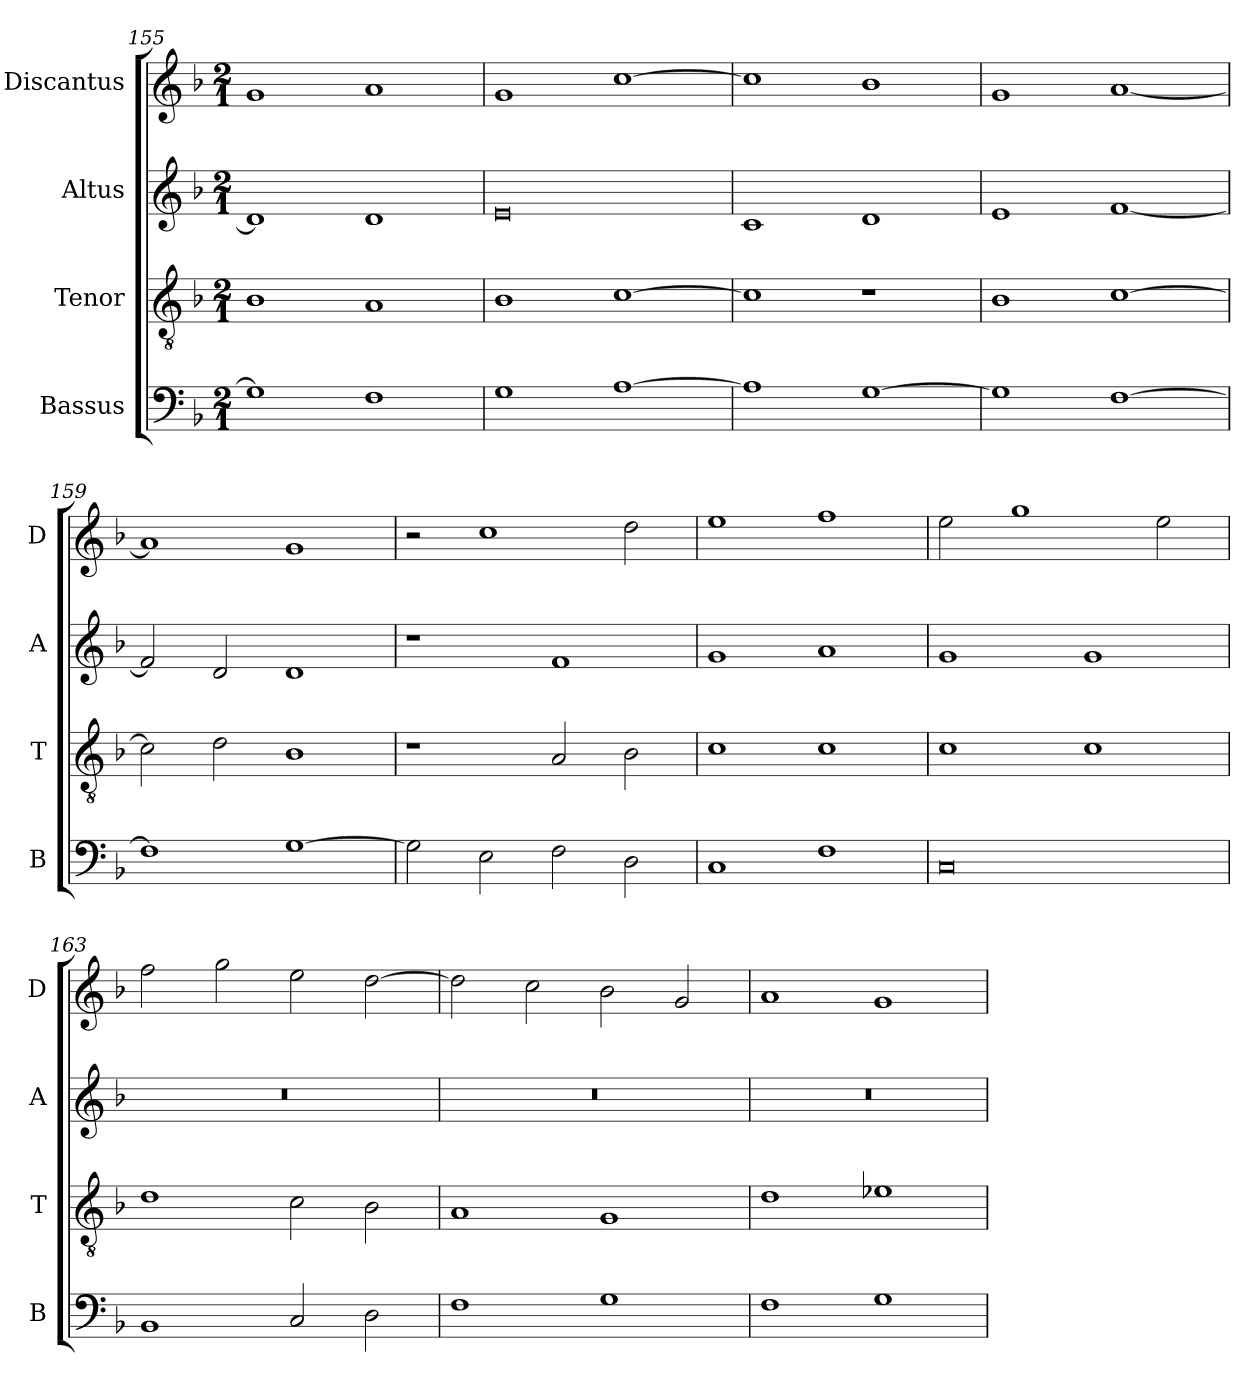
**kern	**kern	**kern	**kern
*part4	*part3	*part2	*part1
*staff4	*staff3	*staff2	*staff1
*I"Bassus	*I"Tenor	*I"Altus	*I"Discantus
*I'B	*I'T	*I'A	*I'D
*clefF4	*clefGv2	*clefG2	*clefG2
*k[b-]	*k[b-]	*k[b-]	*k[b-]
*M2/1	*M2/1	*M2/1	*M2/1
=155	=155	=155	=155
1G]	1B-	1d]	1g
1F	1A	1d	1a
=156	=156	=156	=156
1G	1B-	0e	1g
[1A	[1c	.	[1cc
=157	=157	=157	=157
1A]	1c]	1c	1cc]
[1G	1r	1d	1b-
=158	=158	=158	=158
1G]	1B-	1e	1g
[1F	[1c	[1f	[1a
=159	=159	=159	=159
1F]	2c\]	2f/]	1a]
.	2d\	2d/	.
[1G	1B-	1d	1g
=160	=160	=160	=160
2G\]	1r	1r	2r
2E\	.	.	1cc
2F\	2A/	1f	.
2D\	2B-\	.	2dd\
=161	=161	=161	=161
1C	1c	1g	1ee
1F	1c	1a	1ff
=162	=162	=162	=162
0C	1c	1g	2ee\
.	.	.	1gg
.	1c	1g	.
.	.	.	2ee\
=163	=163	=163	=163
1BB-	1d	0r	2ff\
.	.	.	2gg\
2C/	2c\	.	2ee\
2D\	2B-\	.	[2dd\
=164	=164	=164	=164
1F	1A	0r	2dd\]
.	.	.	2cc\
1G	1G	.	2b-\
.	.	.	2g/
=165	=165	=165	=165
1F	1d	0r	1a
1G	1e-X	.	1g
=	=	=	=
*-	*-	*-	*-
